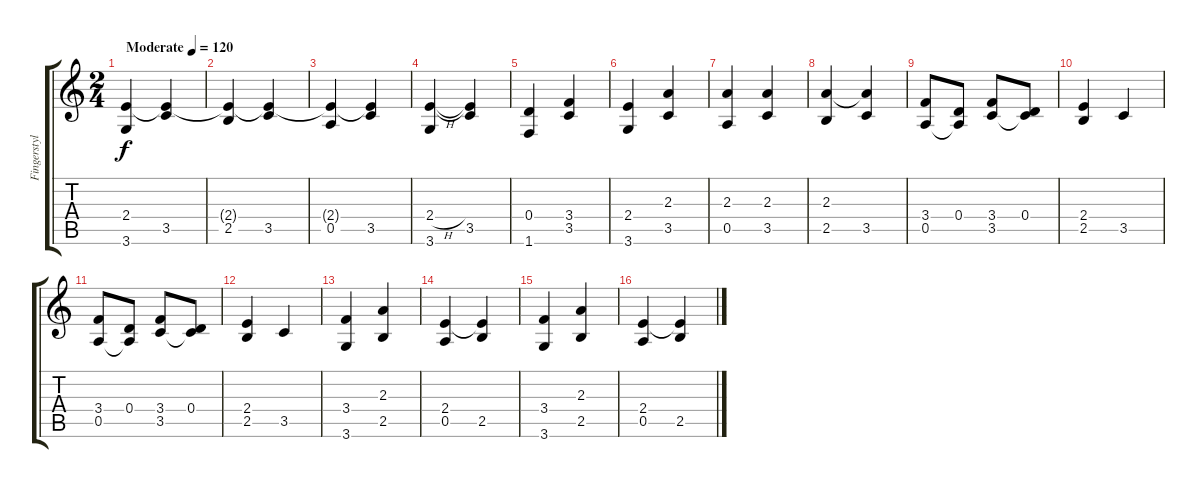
\track ("Fingerstyle Guitar" "Fingerstyl") {instrument acousticguitarnylon}
\staff {score tabs}
\tuning (E4 B3 G3 D3 A2 E2) {hide}
\ts (2 4)
\tempo (120 "Moderate")
\clef g2
\ks c
(2.4 3.6).4{dy f instrument acousticguitarnylon} (2.4{t} 3.5).4 |
(2.4{t} 2.5).4 (2.4{t} 3.5).4 |
(2.4{t} 0.5).4 (2.4{t} 3.5).4 |
(2.4{h} 3.6).4 (2.4{t} 3.5).4 |
(0.4 1.6).4 (3.4 3.5).4 |
(2.4 3.6).4 (2.3 3.5).4 |
(2.3 0.5).4 (2.3 3.5).4 |
(2.3 2.5).4 (2.3{t} 3.5).4 |
(3.4 0.5).8 (0.4 0.5{t}).8 (3.4 3.5).8 (0.4 3.5{t}).8 |
(2.4 2.5).4 3.5.4 |
(3.4 0.5).8 (0.4 0.5{t}).8 (3.4 3.5).8 (0.4 3.5{t}).8 |
(2.4 2.5).4 3.5.4 |
(3.4 3.6).4 (2.3 2.5).4 |
(2.4 0.5).4 (2.4{t} 2.5).4 |
(3.4 3.6).4 (2.3 2.5).4 |
(2.4 0.5).4 (2.4{t} 2.5).4
